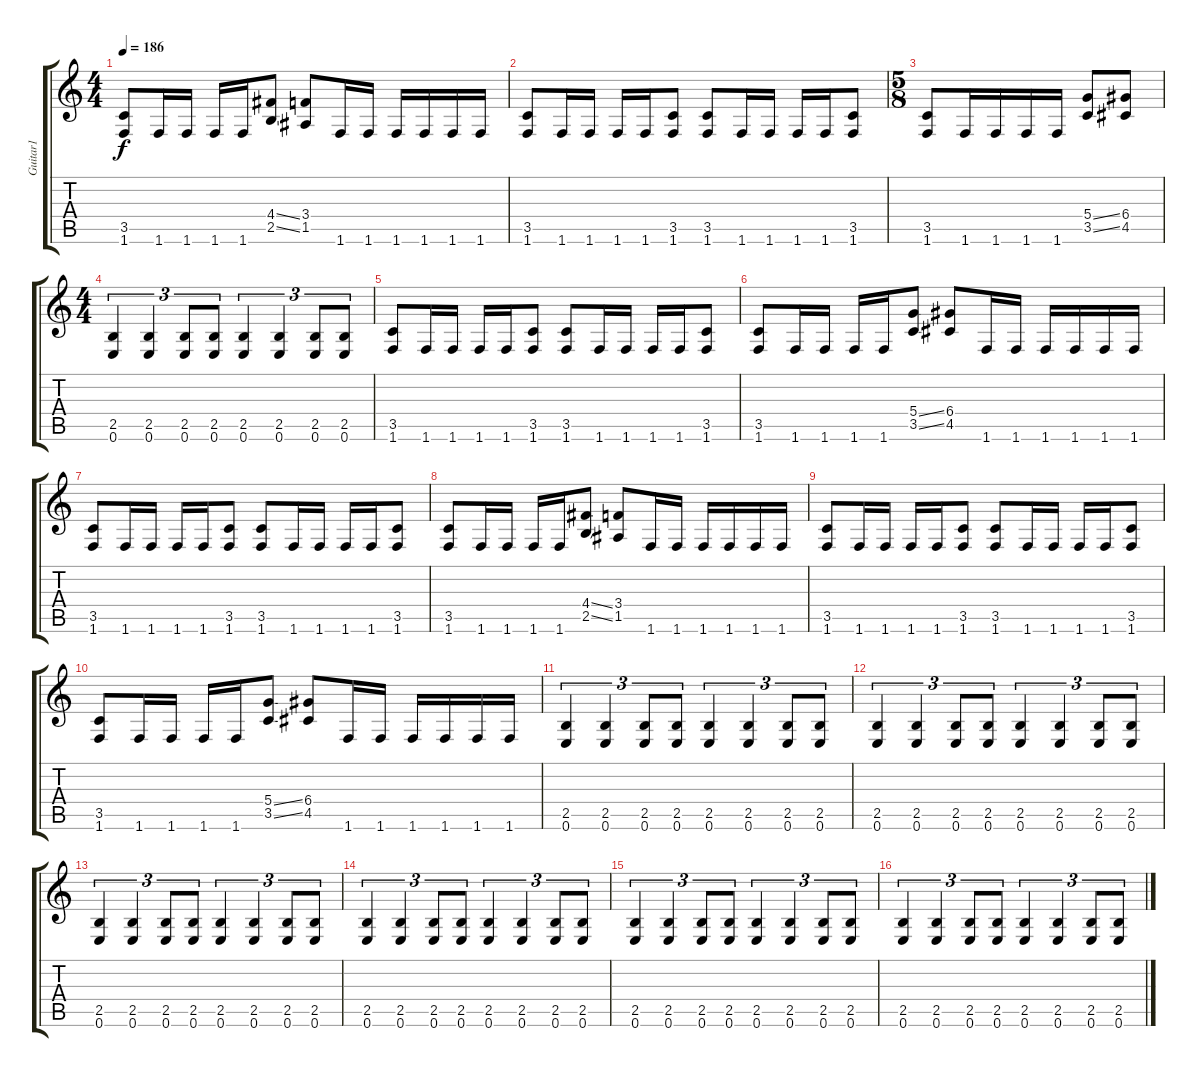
\track ("Guitar1" "Guitar1") {instrument distortionguitar}
\staff {score tabs}
\tuning (E4 B3 G3 D3 A2 E2) {hide}
\ts (4 4)
\tempo 186
\clef g2
\ks c
(3.5 1.6).8{dy f} 1.6.16 1.6.16 1.6.16 1.6.16 (4.4{ss} 2.5{ss}).8 (3.4 1.5).8 1.6.16 1.6.16 1.6.16 1.6.16 1.6.16 1.6.16 |
(3.5 1.6).8 1.6.16 1.6.16 1.6.16 1.6.16 (3.5 1.6).8 (3.5 1.6).8 1.6.16 1.6.16 1.6.16 1.6.16 (3.5 1.6).8 |
\ts (5 8)
(3.5 1.6).8 1.6.16 1.6.16 1.6.16 1.6.16 (5.4{ss} 3.5{ss}).8 (6.4 4.5).8 |
\ts (4 4)
(2.5 0.6).4{tu (3 2)} (2.5 0.6).4{tu (3 2)} (2.5 0.6).8{tu (3 2)} (2.5 0.6).8{tu (3 2)} (2.5 0.6).4{tu (3 2)} (2.5 0.6).4{tu (3 2)} (2.5 0.6).8{tu (3 2)} (2.5 0.6).8{tu (3 2)} |
(3.5 1.6).8 1.6.16 1.6.16 1.6.16 1.6.16 (3.5 1.6).8 (3.5 1.6).8 1.6.16 1.6.16 1.6.16 1.6.16 (3.5 1.6).8 |
(3.5 1.6).8 1.6.16 1.6.16 1.6.16 1.6.16 (5.4{ss} 3.5{ss}).8 (6.4 4.5).8 1.6.16 1.6.16 1.6.16 1.6.16 1.6.16 1.6.16 |
(3.5 1.6).8 1.6.16 1.6.16 1.6.16 1.6.16 (3.5 1.6).8 (3.5 1.6).8 1.6.16 1.6.16 1.6.16 1.6.16 (3.5 1.6).8 |
(3.5 1.6).8 1.6.16 1.6.16 1.6.16 1.6.16 (4.4{ss} 2.5{ss}).8 (3.4 1.5).8 1.6.16 1.6.16 1.6.16 1.6.16 1.6.16 1.6.16 |
(3.5 1.6).8 1.6.16 1.6.16 1.6.16 1.6.16 (3.5 1.6).8 (3.5 1.6).8 1.6.16 1.6.16 1.6.16 1.6.16 (3.5 1.6).8 |
(3.5 1.6).8 1.6.16 1.6.16 1.6.16 1.6.16 (5.4{ss} 3.5{ss}).8 (6.4 4.5).8 1.6.16 1.6.16 1.6.16 1.6.16 1.6.16 1.6.16 |
(2.5 0.6).4{tu (3 2)} (2.5 0.6).4{tu (3 2)} (2.5 0.6).8{tu (3 2)} (2.5 0.6).8{tu (3 2)} (2.5 0.6).4{tu (3 2)} (2.5 0.6).4{tu (3 2)} (2.5 0.6).8{tu (3 2)} (2.5 0.6).8{tu (3 2)} |
(2.5 0.6).4{tu (3 2)} (2.5 0.6).4{tu (3 2)} (2.5 0.6).8{tu (3 2)} (2.5 0.6).8{tu (3 2)} (2.5 0.6).4{tu (3 2)} (2.5 0.6).4{tu (3 2)} (2.5 0.6).8{tu (3 2)} (2.5 0.6).8{tu (3 2)} |
(2.5 0.6).4{tu (3 2)} (2.5 0.6).4{tu (3 2)} (2.5 0.6).8{tu (3 2)} (2.5 0.6).8{tu (3 2)} (2.5 0.6).4{tu (3 2)} (2.5 0.6).4{tu (3 2)} (2.5 0.6).8{tu (3 2)} (2.5 0.6).8{tu (3 2)} |
(2.5 0.6).4{tu (3 2)} (2.5 0.6).4{tu (3 2)} (2.5 0.6).8{tu (3 2)} (2.5 0.6).8{tu (3 2)} (2.5 0.6).4{tu (3 2)} (2.5 0.6).4{tu (3 2)} (2.5 0.6).8{tu (3 2)} (2.5 0.6).8{tu (3 2)} |
(2.5 0.6).4{tu (3 2)} (2.5 0.6).4{tu (3 2)} (2.5 0.6).8{tu (3 2)} (2.5 0.6).8{tu (3 2)} (2.5 0.6).4{tu (3 2)} (2.5 0.6).4{tu (3 2)} (2.5 0.6).8{tu (3 2)} (2.5 0.6).8{tu (3 2)} |
(2.5 0.6).4{tu (3 2)} (2.5 0.6).4{tu (3 2)} (2.5 0.6).8{tu (3 2)} (2.5 0.6).8{tu (3 2)} (2.5 0.6).4{tu (3 2)} (2.5 0.6).4{tu (3 2)} (2.5 0.6).8{tu (3 2)} (2.5 0.6).8{tu (3 2)}
